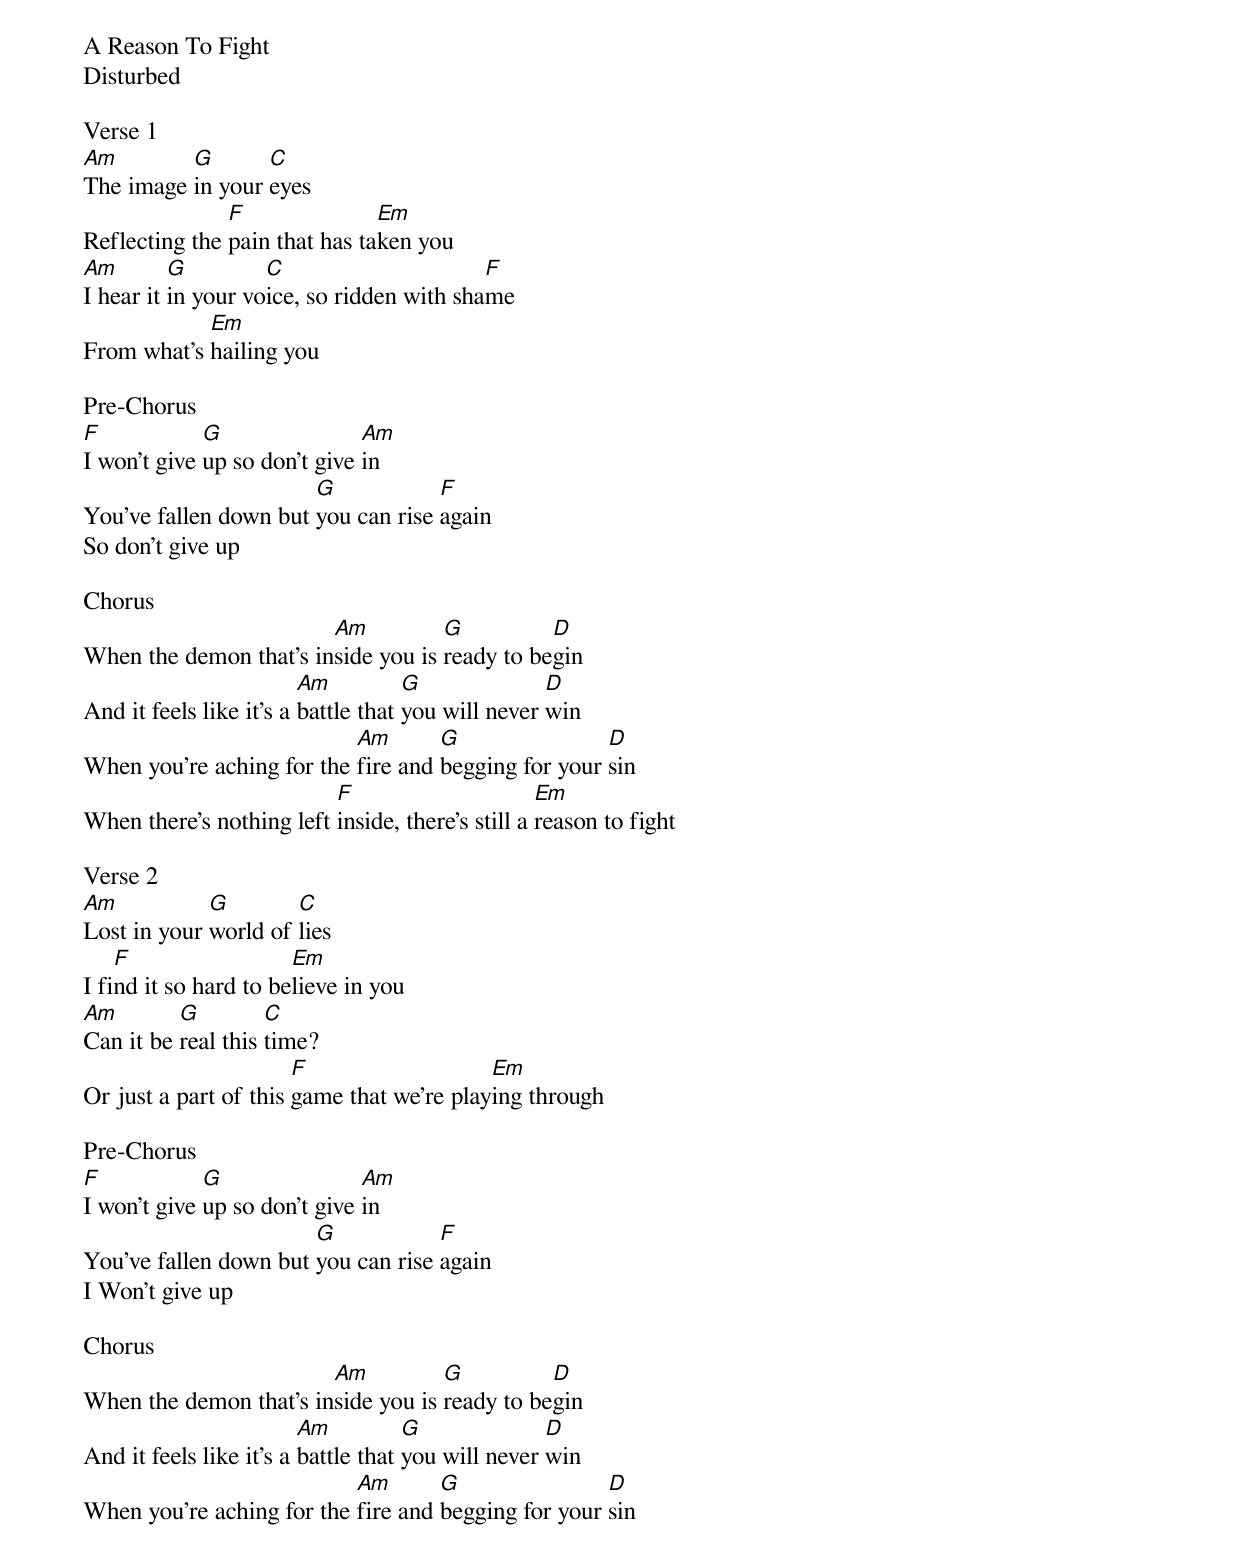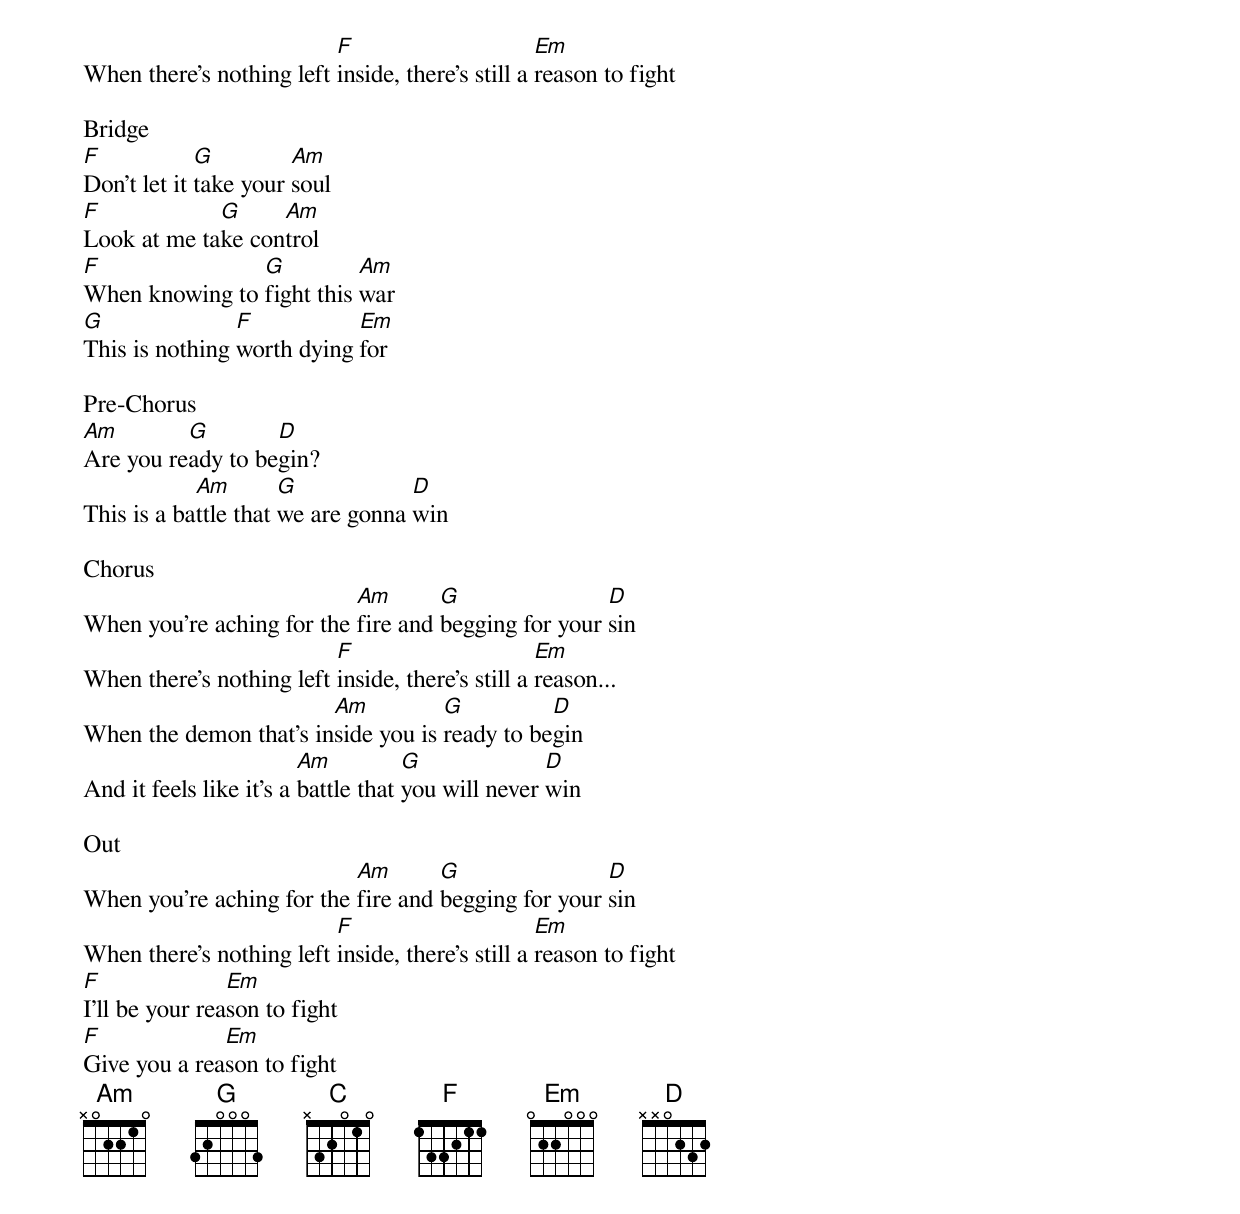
A Reason To Fight
Disturbed

Verse 1
[Am]The image [G]in your [C]eyes
Reflecting the [F]pain that has ta[Em]ken you
[Am]I hear it [G]in your vo[C]ice, so ridden with sha[F]me
From what's [Em]hailing you

Pre-Chorus
[F]I won't give [G]up so don't give [Am]in
You've fallen down but [G]you can rise [F]again
So don't give up

Chorus
When the demon that's in[Am]side you is [G]ready to be[D]gin
And it feels like it's a [Am]battle that [G]you will never [D]win
When you're aching for the [Am]fire and [G]begging for your [D]sin
When there's nothing left [F]inside, there's still a [Em]reason to fight

Verse 2
[Am]Lost in your [G]world of [C]lies
I fi[F]nd it so hard to be[Em]lieve in you
[Am]Can it be [G]real this [C]time?
Or just a part of this [F]game that we're play[Em]ing through

Pre-Chorus
[F]I won't give [G]up so don't give [Am]in
You've fallen down but [G]you can rise [F]again
I Won't give up

Chorus
When the demon that's in[Am]side you is [G]ready to be[D]gin
And it feels like it's a [Am]battle that [G]you will never [D]win
When you're aching for the [Am]fire and [G]begging for your [D]sin
When there's nothing left [F]inside, there's still a [Em]reason to fight

Bridge
[F]Don't let it [G]take your [Am]soul
[F]Look at me ta[G]ke con[Am]trol
[F]When knowing to [G]fight this [Am]war
[G]This is nothing [F]worth dying [Em]for

Pre-Chorus
[Am]Are you re[G]ady to be[D]gin?
This is a ba[Am]ttle that [G]we are gonna [D]win

Chorus
When you're aching for the [Am]fire and [G]begging for your [D]sin
When there's nothing left [F]inside, there's still a [Em]reason...
When the demon that's in[Am]side you is [G]ready to be[D]gin
And it feels like it's a [Am]battle that [G]you will never [D]win

Out
When you're aching for the [Am]fire and [G]begging for your [D]sin
When there's nothing left [F]inside, there's still a [Em]reason to fight
[F]I'll be your rea[Em]son to fight
[F]Give you a rea[Em]son to fight
